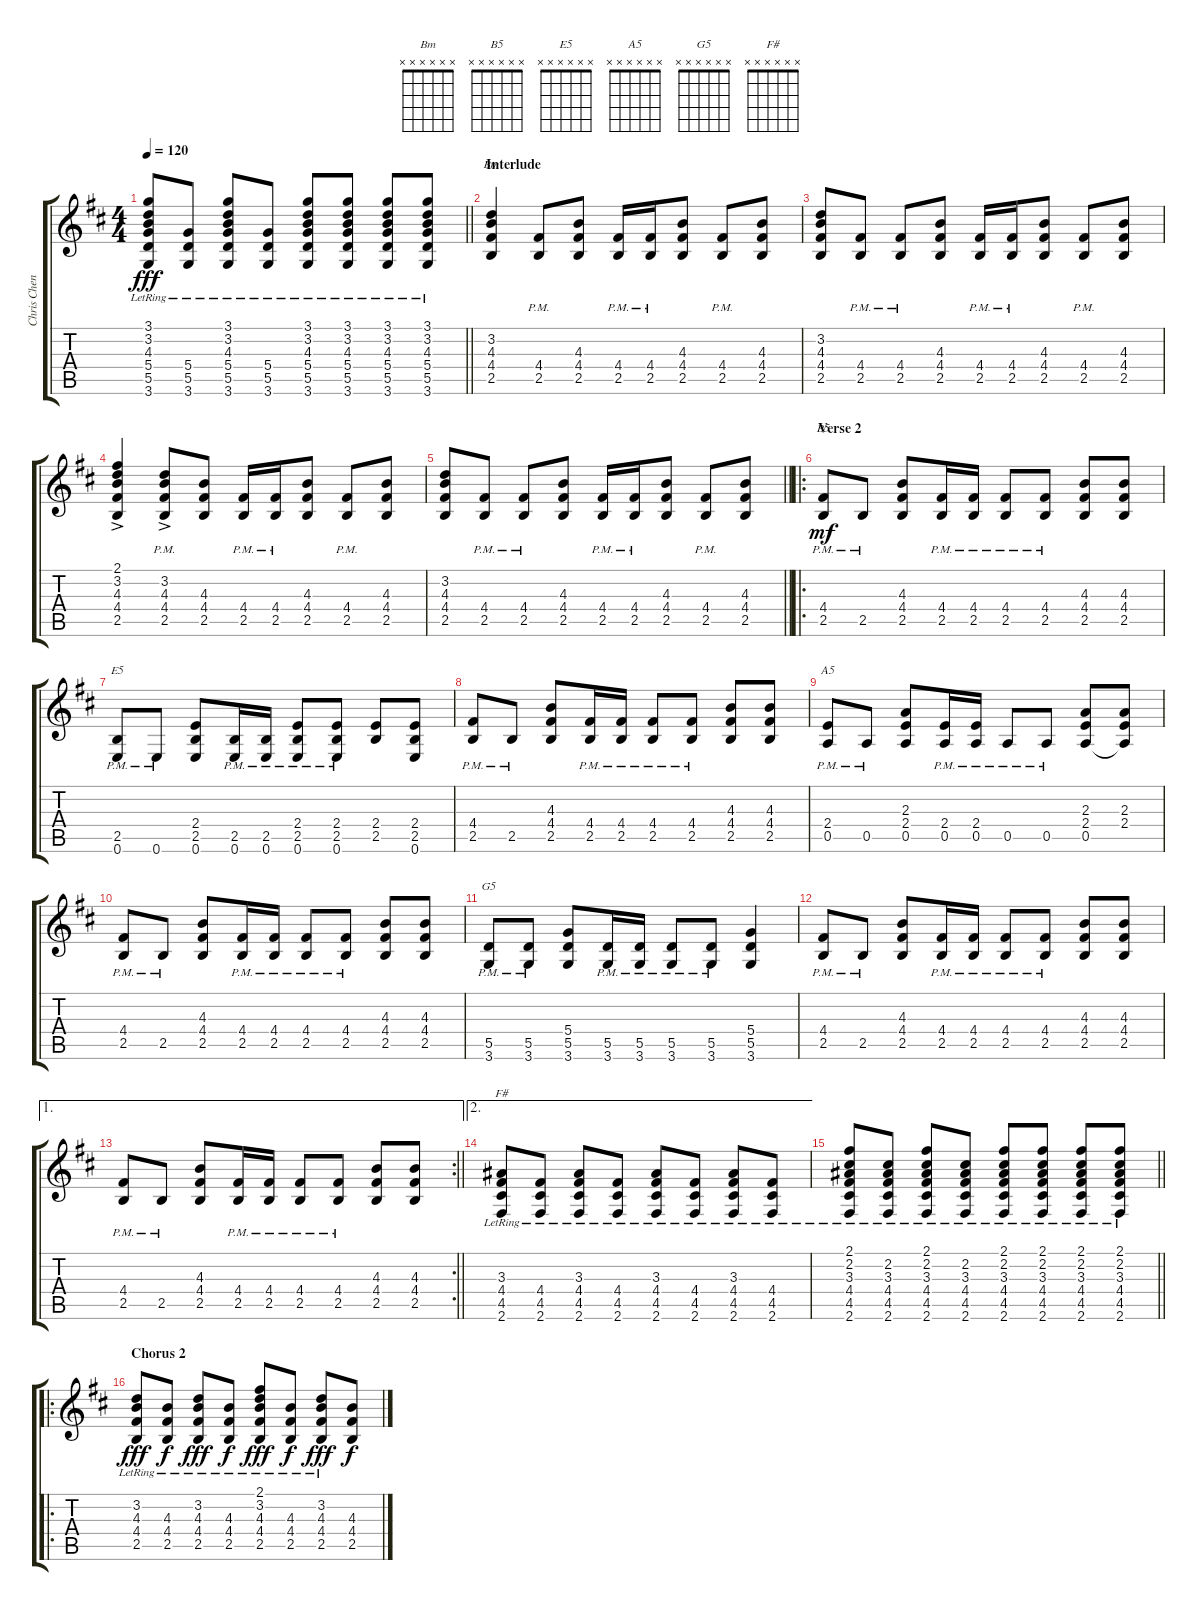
\track ("Chris Cheney (Lead Guitar)" "Chris Chen") {instrument electricguitarclean}
\staff {score tabs}
\tuning (E4 B3 G3 D3 A2 E2) {hide}
\chord ("Bm" x x x x x x)
\chord ("B5" x x x x x x)
\chord ("E5" x x x x x x)
\chord ("A5" x x x x x x)
\chord ("G5" x x x x x x)
\chord ("F#" x x x x x x)
\ts (4 4)
\tempo 120
\clef g2
\barLineRight lightlight
\ks bminor
(3.1{lr} 3.2{lr} 4.3{lr} 5.4{lr} 5.5{lr} 3.6{lr}).8{dy fff} (5.4{lr} 5.5{lr} 3.6{lr}).8 (3.1{lr} 3.2{lr} 4.3{lr} 5.4{lr} 5.5{lr} 3.6{lr}).8 (5.4{lr} 5.5{lr} 3.6{lr}).8 (3.1{lr} 3.2{lr} 4.3{lr} 5.4{lr} 5.5{lr} 3.6{lr}).8 (3.1{lr} 3.2{lr} 4.3{lr} 5.4{lr} 5.5{lr} 3.6{lr}).8 (3.1{lr} 3.2{lr} 4.3{lr} 5.4{lr} 5.5{lr} 3.6{lr}).8 (3.1{lr} 3.2{lr} 4.3{lr} 5.4{lr} 5.5{lr} 3.6{lr}).8 |
\section ("" "Interlude")
(3.2 4.3 4.4 2.5).4{ch "Bm" volume 12 instrument overdrivenguitar} (4.4{pm} 2.5).8 (4.3 4.4 2.5).8 (4.4{pm} 2.5).16 (4.4{pm} 2.5).16 (4.3 4.4 2.5).8 (4.4{pm} 2.5).8 (4.3 4.4 2.5).8 |
(3.2 4.3 4.4 2.5).8 (4.4 2.5{pm}).8 (4.4{pm} 2.5).8 (4.3 4.4 2.5).8 (4.4{pm} 2.5).16 (4.4{pm} 2.5).16 (4.3 4.4 2.5).8 (4.4{pm} 2.5).8 (4.3 4.4 2.5).8 |
(2.1{ac} 3.2 4.3 4.4 2.5).4 (3.2{ac} 4.3 4.4{pm} 2.5).8 (4.3 4.4 2.5).8 (4.4{pm} 2.5).16 (4.4{pm} 2.5).16 (4.3 4.4 2.5).8 (4.4{pm} 2.5).8 (4.3 4.4 2.5).8 |
\barLineRight lightlight
(3.2 4.3 4.4 2.5).8 (4.4 2.5{pm}).8 (4.4{pm} 2.5).8 (4.3 4.4 2.5).8 (4.4{pm} 2.5).16 (4.4{pm} 2.5).16 (4.3 4.4 2.5).8 (4.4{pm} 2.5).8 (4.3 4.4 2.5).8 |
\ro
\section ("" "Verse 2")
(4.4{pm} 2.5{pm}).8{ch "B5" dy mf} 2.5{pm}.8 (4.3 4.4 2.5).8 (4.4{pm} 2.5{pm}).16 (4.4{pm} 2.5{pm}).16 (4.4{pm} 2.5{pm}).8 (4.4{pm} 2.5{pm}).8 (4.3 4.4 2.5).8 (4.3 4.4 2.5).8 |
(2.5{pm} 0.6{pm}).8{ch "E5"} 0.6{pm}.8 (2.4 2.5 0.6).8 (2.5{pm} 0.6{pm}).16 (2.5{pm} 0.6{pm}).16 (2.4{pm} 2.5{pm} 0.6{pm}).8 (2.4{pm} 2.5{pm} 0.6{pm}).8 (2.4 2.5).8 (2.4 2.5 0.6).8 |
(4.4{pm} 2.5{pm}).8 2.5{pm}.8 (4.3 4.4 2.5).8 (4.4{pm} 2.5{pm}).16 (4.4{pm} 2.5{pm}).16 (4.4{pm} 2.5{pm}).8 (4.4{pm} 2.5{pm}).8 (4.3 4.4 2.5).8 (4.3 4.4 2.5).8 |
(2.4{pm} 0.5{pm}).8{ch "A5"} 0.5{pm}.8 (2.3 2.4 0.5).8 (2.4{pm} 0.5{pm}).16 (2.4{pm} 0.5{pm}).16 0.5{pm}.8 0.5{pm}.8 (2.3 2.4 0.5).8 (2.3 2.4 0.5{t}).8 |
(4.4{pm} 2.5{pm}).8 2.5{pm}.8 (4.3 4.4 2.5).8 (4.4{pm} 2.5{pm}).16 (4.4{pm} 2.5{pm}).16 (4.4{pm} 2.5{pm}).8 (4.4{pm} 2.5{pm}).8 (4.3 4.4 2.5).8 (4.3 4.4 2.5).8 |
(5.5{pm} 3.6{pm}).8{ch "G5"} (5.5{pm} 3.6{pm}).8 (5.4 5.5 3.6).8 (5.5{pm} 3.6{pm}).16 (5.5{pm} 3.6{pm}).16 (5.5{pm} 3.6{pm}).8 (5.5{pm} 3.6{pm}).8 (5.4 5.5 3.6).4 |
(4.4{pm} 2.5{pm}).8 2.5{pm}.8 (4.3 4.4 2.5).8 (4.4{pm} 2.5{pm}).16 (4.4{pm} 2.5{pm}).16 (4.4{pm} 2.5{pm}).8 (4.4{pm} 2.5{pm}).8 (4.3 4.4 2.5).8 (4.3 4.4 2.5).8 |
\ae 1
\rc 2
\barLineRight lightlight
(4.4{pm} 2.5{pm}).8 2.5{pm}.8 (4.3 4.4 2.5).8 (4.4{pm} 2.5{pm}).16 (4.4{pm} 2.5{pm}).16 (4.4{pm} 2.5{pm}).8 (4.4{pm} 2.5{pm}).8 (4.3 4.4 2.5).8 (4.3 4.4 2.5).8 |
\ae 2
(3.3{lr} 4.4{lr} 4.5{lr} 2.6{lr}).8{ch "F#"} (4.4{lr} 4.5{lr} 2.6{lr}).8 (3.3 4.4{lr} 4.5{lr} 2.6{lr}).8 (4.4{lr} 4.5{lr} 2.6{lr}).8 (3.3 4.4{lr} 4.5{lr} 2.6{lr}).8 (4.4{lr} 4.5{lr} 2.6{lr}).8 (3.3 4.4{lr} 4.5{lr} 2.6{lr}).8 (4.4{lr} 4.5{lr} 2.6{lr}).8 |
\barLineRight lightlight
(2.1 2.2 3.3{lr} 4.4{lr} 4.5{lr} 2.6{lr}).8 (2.2 3.3 4.4{lr} 4.5{lr} 2.6{lr}).8 (2.1 2.2 3.3 4.4{lr} 4.5{lr} 2.6{lr}).8 (2.2 3.3 4.4{lr} 4.5{lr} 2.6{lr}).8 (2.1 2.2 3.3 4.4{lr} 4.5{lr} 2.6{lr}).8 (2.1 2.2 3.3 4.4{lr} 4.5{lr} 2.6{lr}).8 (2.1 2.2 3.3 4.4{lr} 4.5{lr} 2.6{lr}).8 (2.1 2.2 3.3 4.4{lr} 4.5{lr} 2.6{lr}).8 |
\ro
\section ("" "Chorus 2")
(3.2{lr} 4.3{lr} 4.4{lr} 2.5{lr}).8{dy fff} (4.3{lr} 4.4{lr} 2.5{lr}).8{dy f} (3.2{lr} 4.3{lr} 4.4{lr} 2.5{lr}).8{dy fff} (4.3{lr} 4.4{lr} 2.5{lr}).8{dy f} (2.1{lr} 3.2{lr} 4.3{lr} 4.4{lr} 2.5{lr}).8{dy fff} (4.3{lr} 4.4{lr} 2.5{lr}).8{dy f} (3.2{lr} 4.3{lr} 4.4{lr} 2.5{lr}).8{dy fff} (4.3 4.4 2.5).8{dy f}
